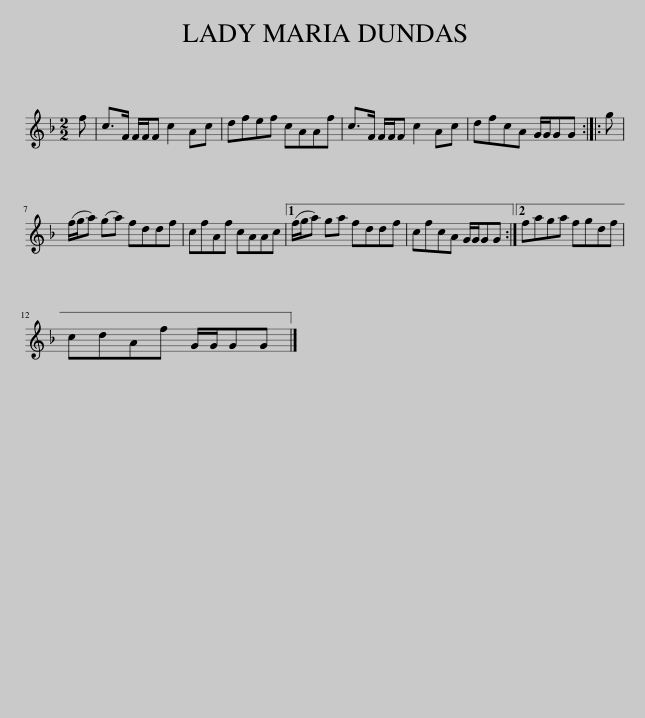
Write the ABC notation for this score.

X:1
L:1/8
M:2/2
I:linebreak $
K:F
V:1 treble
V:1
 f | c>F F/F/F c2 Ac | dfef cAAf | c>F F/F/F c2 Ac | dfcA G/G/GG :: %5
 g |$ (f/g/a) (ga) fddf | cfAf cAAc |1 (f/g/a) ga fddf | cfcA G/G/GG :|2 %10
 faga fgdf |$ cdAf G/G/GG |] %12
